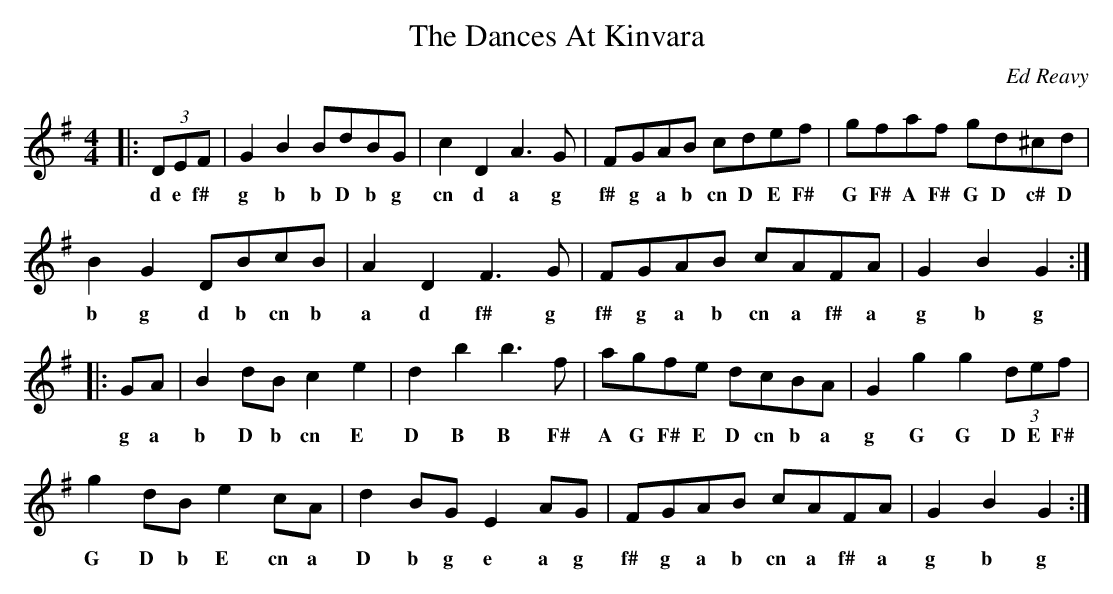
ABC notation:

X:1
T: The Dances At Kinvara
C: Ed Reavy
M: 4/4
L: 1/8
K:G Major
|: (3DEF |G2 B2 BdBG | c2 D2 A3 G | FGAB cdef | gfaf gd^cd |
w:d e f# g b b D b g cn d a g f# g a b cn D E F# G F# A F# G D c# D
B2 G2 DBcB | A2 D2 F3 G | FGAB cAFA | G2 B2 G2 :|
w:b g d b cn b a d f# g f# g a b cn a f# a g b g
|: GA |B2 dB c2 e2 | d2 b2 b3 f | agfe dcBA | G2 g2 g2 (3def |
w:g a b D b cn E D B B F# A G F# E D cn b a g G G D E F#
g2 dB e2 cA | d2 BG E2 AG | FGAB cAFA | G2 B2 G2 :|
w:G D b E cn a D b g e a g f# g a b cn a f# a g b g
